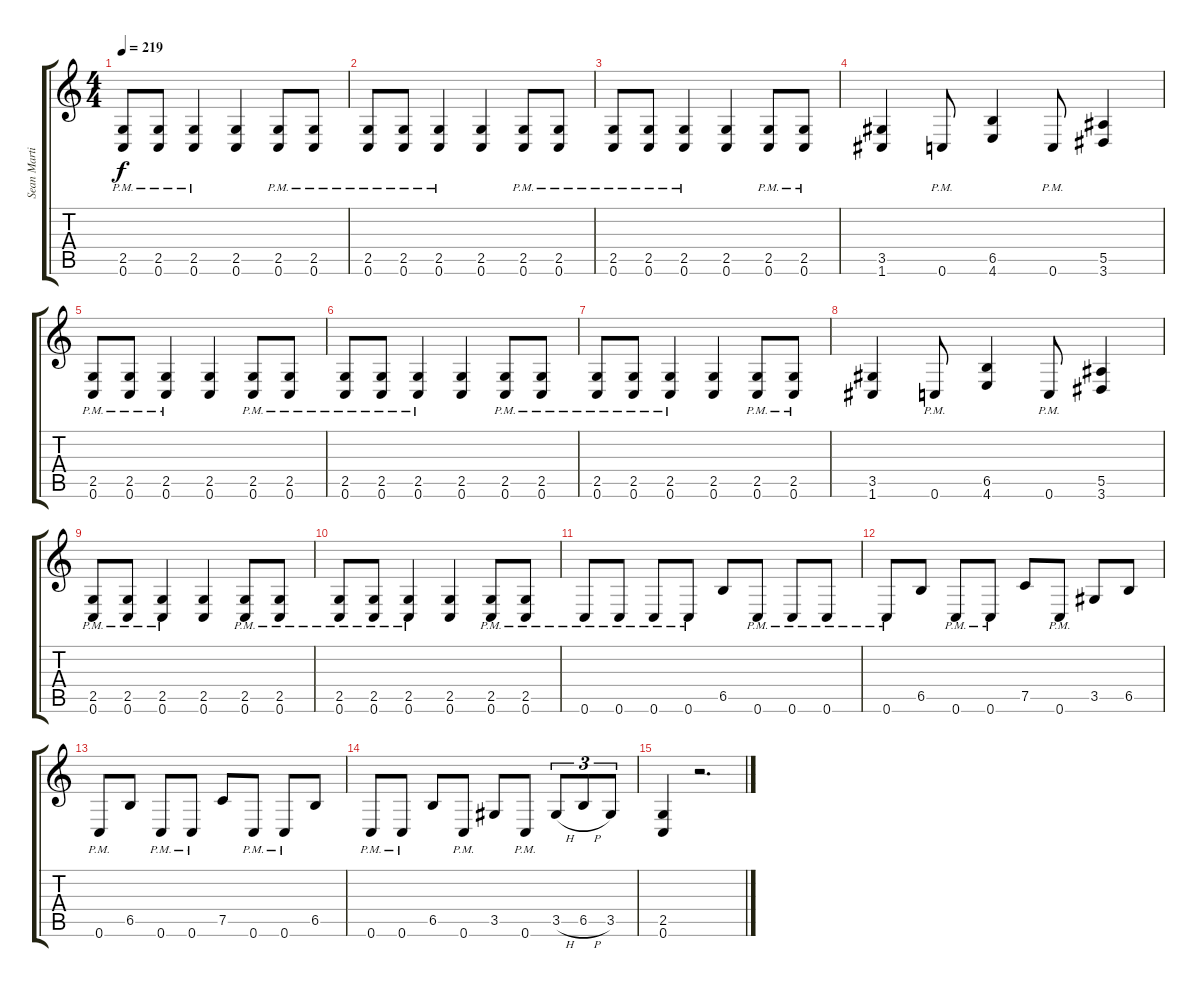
\track ("Sean Martin (Guitar)" "Sean Marti") {instrument overdrivenguitar}
\staff {score tabs}
\tuning (C4 G3 Eb3 Bb2 F2 C2) {hide}
\ts (4 4)
\tempo 219
\clef g2
\ks c
(2.5{pm} 0.6{pm}).8{dy f} (2.5{pm} 0.6{pm}).8 (2.5{pm} 0.6{pm}).4 (2.5 0.6).4 (2.5{pm} 0.6{pm}).8 (2.5{pm} 0.6{pm}).8 |
(2.5{pm} 0.6{pm}).8 (2.5{pm} 0.6{pm}).8 (2.5{pm} 0.6{pm}).4 (2.5 0.6).4 (2.5{pm} 0.6{pm}).8 (2.5{pm} 0.6{pm}).8 |
(2.5{pm} 0.6{pm}).8 (2.5{pm} 0.6{pm}).8 (2.5{pm} 0.6{pm}).4 (2.5 0.6).4 (2.5{pm} 0.6{pm}).8 (2.5{pm} 0.6{pm}).8 |
(3.5 1.6).4 0.6{pm}.8 (6.5 4.6).4 0.6{pm}.8 (5.5 3.6).4 |
(2.5{pm} 0.6{pm}).8 (2.5{pm} 0.6{pm}).8 (2.5{pm} 0.6{pm}).4 (2.5 0.6).4 (2.5{pm} 0.6{pm}).8 (2.5{pm} 0.6{pm}).8 |
(2.5{pm} 0.6{pm}).8 (2.5{pm} 0.6{pm}).8 (2.5{pm} 0.6{pm}).4 (2.5 0.6).4 (2.5{pm} 0.6{pm}).8 (2.5{pm} 0.6{pm}).8 |
(2.5{pm} 0.6{pm}).8 (2.5{pm} 0.6{pm}).8 (2.5{pm} 0.6{pm}).4 (2.5 0.6).4 (2.5{pm} 0.6{pm}).8 (2.5{pm} 0.6{pm}).8 |
(3.5 1.6).4 0.6{pm}.8 (6.5 4.6).4 0.6{pm}.8 (5.5 3.6).4 |
(2.5{pm} 0.6{pm}).8 (2.5{pm} 0.6{pm}).8 (2.5{pm} 0.6{pm}).4 (2.5 0.6).4 (2.5{pm} 0.6{pm}).8 (2.5{pm} 0.6{pm}).8 |
(2.5{pm} 0.6{pm}).8 (2.5{pm} 0.6{pm}).8 (2.5{pm} 0.6{pm}).4 (2.5 0.6).4 (2.5{pm} 0.6{pm}).8 (2.5{pm} 0.6{pm}).8 |
0.6{pm}.8 0.6{pm}.8 0.6{pm}.8 0.6{pm}.8 6.5.8 0.6{pm}.8 0.6{pm}.8 0.6{pm}.8 |
0.6{pm}.8 6.5.8 0.6{pm}.8 0.6{pm}.8 7.5.8 0.6{pm}.8 3.5.8 6.5.8 |
0.6{pm}.8 6.5.8 0.6{pm}.8 0.6{pm}.8 7.5.8 0.6{pm}.8 0.6{pm}.8 6.5.8 |
0.6{pm}.8 0.6{pm}.8 6.5.8 0.6{pm}.8 3.5.8 0.6{pm}.8 3.5{h}.8{tu (3 2)} 6.5{h}.8{tu (3 2)} 3.5.8{tu (3 2)} |
(2.5 0.6).4 r.2{d}
